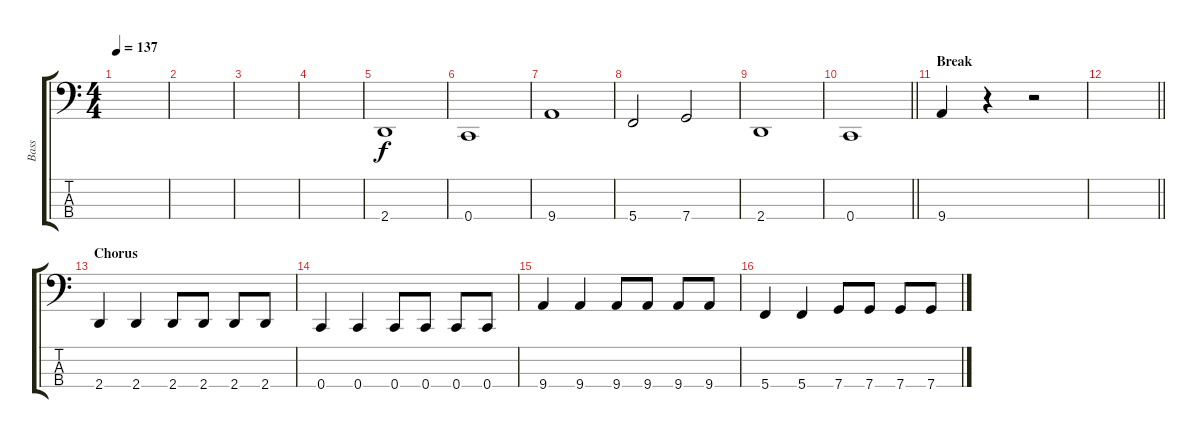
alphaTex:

\track ("Bass" "Bass") {instrument electricbassfinger}
\staff {score tabs}
\tuning (F2 C2 G1 C1) {hide}
\ts (4 4)
\tempo 137
\clef f4
\ks c
|
|
|
|
2.4.1 |
0.4.1 |
9.4.1 |
5.4.2 7.4.2 |
2.4.1 |
\barLineRight lightlight
0.4.1 |
\section ("" "Break")
9.4.4{dy f} r.4 r.2 |
\barLineRight lightlight
|
\section ("" "Chorus")
2.4.4 2.4.4 2.4.8 2.4.8 2.4.8 2.4.8 |
0.4.4 0.4.4 0.4.8 0.4.8 0.4.8 0.4.8 |
9.4.4 9.4.4 9.4.8 9.4.8 9.4.8 9.4.8 |
5.4.4 5.4.4 7.4.8 7.4.8 7.4.8 7.4.8
